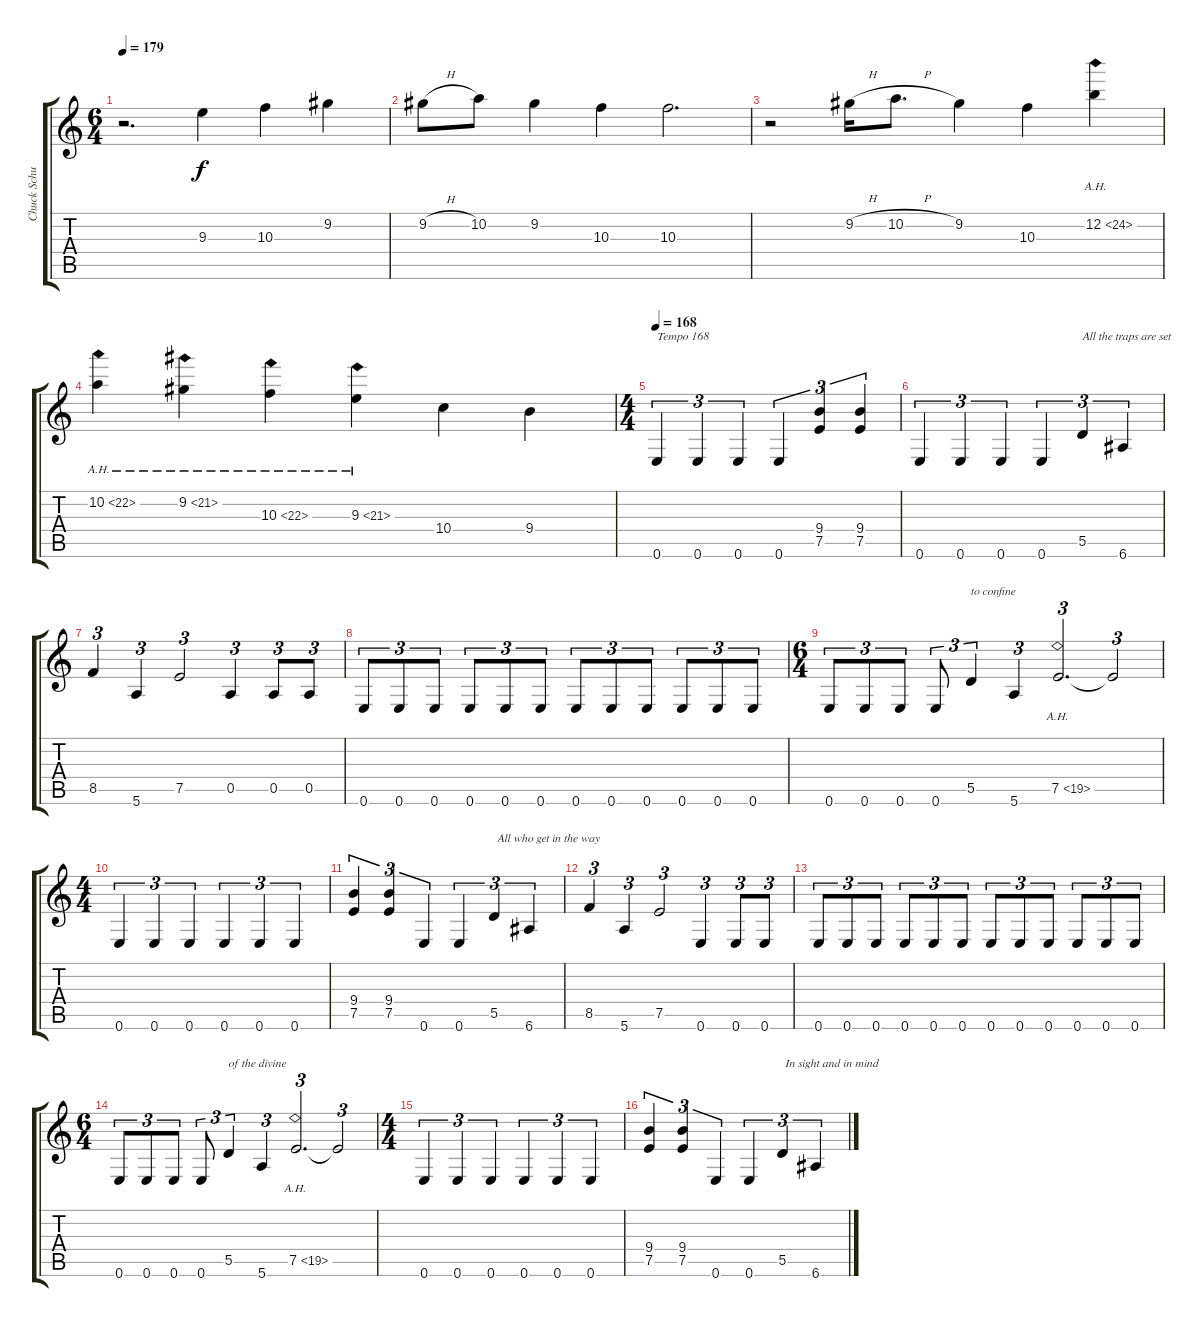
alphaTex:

\track ("Chuck Schuldiner" "Chuck Schu") {instrument overdrivenguitar}
\staff {score tabs}
\tuning (E4 B3 G3 D3 A2 E2) {hide}
\ts (6 4)
\tempo 179
\clef g2
\ks c
r.2{d dy f} 9.3.4 10.3.4 9.2.4 |
9.2{h}.8 10.2.8 9.2.4 10.3.4 10.3.2{d} |
r.2 9.2{h}.16 10.2{h}.8{d} 9.2.4 10.3.4 12.2{ah 12}.4 |
10.2{ah 12}.4 9.2{ah 12}.4 10.3{ah 12}.4 9.3{ah 12}.4 10.4.4 9.4.4 |
\ts (4 4)
\tempo 168
0.6.4{tu (3 2) txt "Tempo 168"} 0.6.4{tu (3 2)} 0.6.4{tu (3 2)} 0.6.4{tu (3 2)} (9.4 7.5).4{tu (3 2)} (9.4 7.5).4{tu (3 2)} |
0.6.4{tu (3 2)} 0.6.4{tu (3 2)} 0.6.4{tu (3 2)} 0.6.4{tu (3 2)} 5.5.4{tu (3 2) txt "All the traps are set"} 6.6.4{tu (3 2)} |
8.5.4{tu (3 2)} 5.6.4{tu (3 2)} 7.5.2{tu (3 2)} 0.5.4{tu (3 2)} 0.5.8{tu (3 2)} 0.5.8{tu (3 2)} |
0.6.8{tu (3 2)} 0.6.8{tu (3 2)} 0.6.8{tu (3 2)} 0.6.8{tu (3 2)} 0.6.8{tu (3 2)} 0.6.8{tu (3 2)} 0.6.8{tu (3 2)} 0.6.8{tu (3 2)} 0.6.8{tu (3 2)} 0.6.8{tu (3 2)} 0.6.8{tu (3 2)} 0.6.8{tu (3 2)} |
\ts (6 4)
0.6.8{tu (3 2)} 0.6.8{tu (3 2)} 0.6.8{tu (3 2)} 0.6.8{tu (3 2)} 5.5.4{tu (3 2) txt "to confine"} 5.6.4{tu (3 2)} 7.5{ah 12}.2{d tu (3 2)} 7.5{t}.2{tu (3 2)} |
\ts (4 4)
0.6.4{tu (3 2)} 0.6.4{tu (3 2)} 0.6.4{tu (3 2)} 0.6.4{tu (3 2)} 0.6.4{tu (3 2)} 0.6.4{tu (3 2)} |
(9.4 7.5).4{tu (3 2)} (9.4 7.5).4{tu (3 2)} 0.6.4{tu (3 2)} 0.6.4{tu (3 2)} 5.5.4{tu (3 2) txt " All who get in the way"} 6.6.4{tu (3 2)} |
8.5.4{tu (3 2)} 5.6.4{tu (3 2)} 7.5.2{tu (3 2)} 0.6.4{tu (3 2)} 0.6.8{tu (3 2)} 0.6.8{tu (3 2)} |
0.6.8{tu (3 2)} 0.6.8{tu (3 2)} 0.6.8{tu (3 2)} 0.6.8{tu (3 2)} 0.6.8{tu (3 2)} 0.6.8{tu (3 2)} 0.6.8{tu (3 2)} 0.6.8{tu (3 2)} 0.6.8{tu (3 2)} 0.6.8{tu (3 2)} 0.6.8{tu (3 2)} 0.6.8{tu (3 2)} |
\ts (6 4)
0.6.8{tu (3 2)} 0.6.8{tu (3 2)} 0.6.8{tu (3 2)} 0.6.8{tu (3 2)} 5.5.4{tu (3 2) txt "of the divine"} 5.6.4{tu (3 2)} 7.5{ah 12}.2{d tu (3 2)} 7.5{t}.2{tu (3 2)} |
\ts (4 4)
0.6.4{tu (3 2)} 0.6.4{tu (3 2)} 0.6.4{tu (3 2)} 0.6.4{tu (3 2)} 0.6.4{tu (3 2)} 0.6.4{tu (3 2)} |
(9.4 7.5).4{tu (3 2)} (9.4 7.5).4{tu (3 2)} 0.6.4{tu (3 2)} 0.6.4{tu (3 2)} 5.5.4{tu (3 2) txt " In sight and in mind"} 6.6.4{tu (3 2)}
